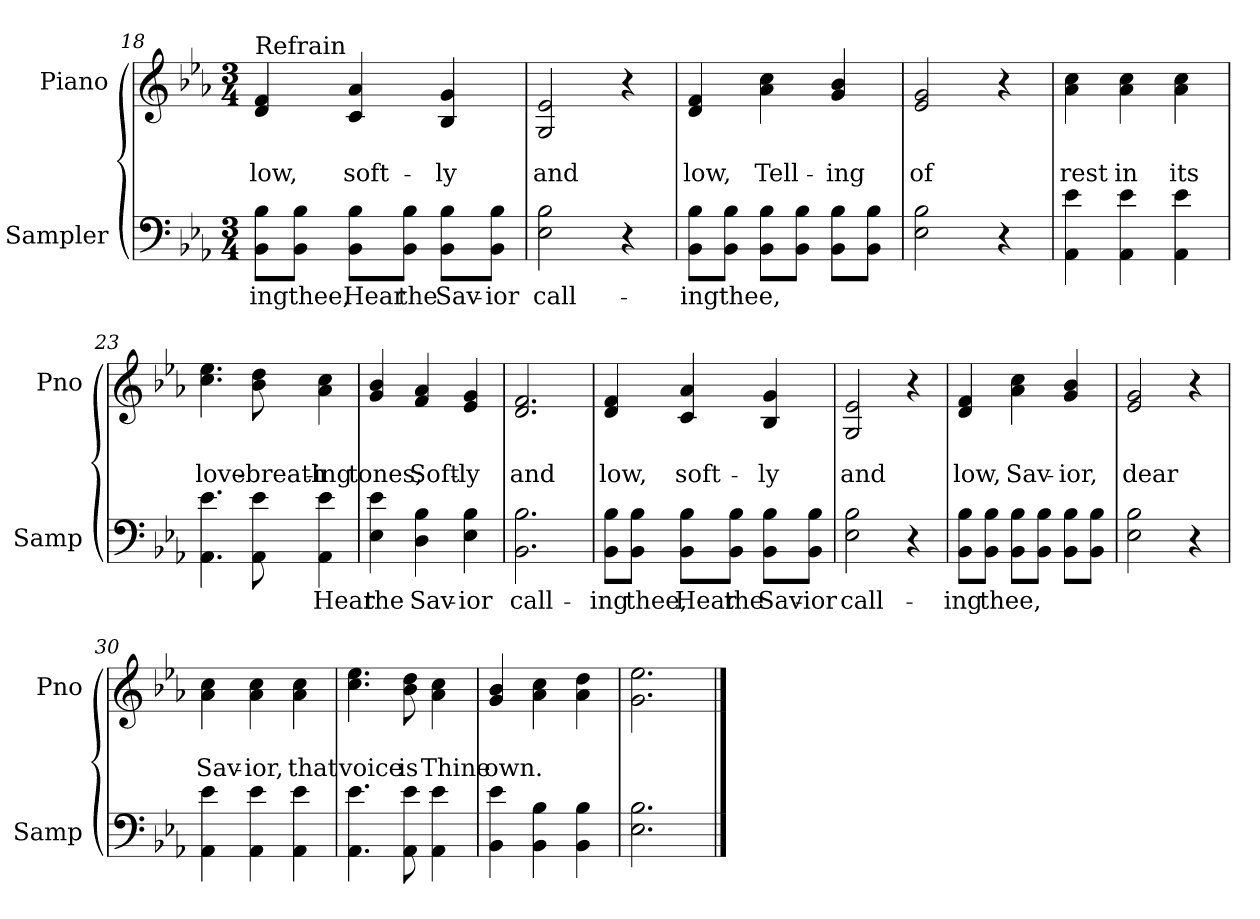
**kern	**text	**kern	**text	**text
*part2	*part2	*part1	*part1	*part1
*staff2	*staff2	*staff1	*staff1	*staff1
*I"Sampler	*	*I"Piano	*	*
*I'Samp	*	*I'Pno	*	*
*clefF4	*	*clefG2	*	*
*k[b-e-a-]	*	*k[b-e-a-]	*	*
*E-:	*	*E-:	*	*
*M3/4	*	*M3/4	*	*
=18	=18	=18	=18	=18
!	!	!LO:TX:t=Refrain	!	!
8BB-\ 8B-\L	-ing	4d 4f	.	low,
8BB-\ 8B-\J	thee,	.	.	.
8BB-\ 8B-\L	Hear	4c 4a-	.	soft-
8BB-\ 8B-\J	the	.	.	.
8BB-\ 8B-\L	Sav-	4B- 4g	.	-ly
8BB-\ 8B-\J	-ior	.	.	.
=19	=19	=19	=19	=19
2E- 2B-	call-	2G 2e-	.	and
4r	.	4r	.	.
=20	=20	=20	=20	=20
8BB-\ 8B-\L	-ing	4d 4f	.	low,
8BB-\ 8B-\J	thee,	.	.	.
8BB-\ 8B-\L	.	4a- 4cc	.	Tell-
8BB-\ 8B-\J	.	.	.	.
8BB-\ 8B-\L	.	4g 4b-	.	-ing
8BB-\ 8B-\J	.	.	.	.
=21	=21	=21	=21	=21
2E- 2B-	.	2e- 2g	.	of
4r	.	4r	.	.
=22	=22	=22	=22	=22
4AA- 4e-	.	4a- 4cc	.	rest
4AA- 4e-	.	4a- 4cc	.	in
4AA- 4e-	.	4a- 4cc	.	its
=23	=23	=23	=23	=23
4.AA- 4.e-	.	4.cc 4.ee-	.	love-
8AA- 8e-	.	8b- 8dd	.	-breath-
4AA- 4e-	Hear	4a- 4cc	.	-ing
=24	=24	=24	=24	=24
4E- 4e-	the	4g 4b-	.	tones;
4D 4B-	Sav-	4f 4a-	.	Soft-
4E- 4B-	-ior	4e- 4g	.	-ly
=25	=25	=25	=25	=25
2.BB- 2.B-	call-	2.d 2.f	.	and
=26	=26	=26	=26	=26
8BB-\ 8B-\L	-ing	4d 4f	.	low,
8BB-\ 8B-\J	thee,	.	.	.
8BB-\ 8B-\L	Hear	4c 4a-	.	soft-
8BB-\ 8B-\J	the	.	.	.
8BB-\ 8B-\L	Sav-	4B- 4g	.	-ly
8BB-\ 8B-\J	-ior	.	.	.
=27	=27	=27	=27	=27
2E- 2B-	call-	2G 2e-	.	and
4r	.	4r	.	.
=28	=28	=28	=28	=28
8BB-\ 8B-\L	-ing	4d 4f	.	low,
8BB-\ 8B-\J	thee,	.	.	.
8BB-\ 8B-\L	.	4a- 4cc	.	Sav-
8BB-\ 8B-\J	.	.	.	.
8BB-\ 8B-\L	.	4g 4b-	.	-ior,
8BB-\ 8B-\J	.	.	.	.
=29	=29	=29	=29	=29
2E- 2B-	.	2e- 2g	.	dear
4r	.	4r	.	.
=30	=30	=30	=30	=30
4AA- 4e-	.	4a- 4cc	.	Sav-
4AA- 4e-	.	4a- 4cc	.	-ior,
4AA- 4e-	.	4a- 4cc	.	that
=31	=31	=31	=31	=31
4.AA- 4.e-	.	4.cc 4.ee-	.	voice
8AA- 8e-	.	8b- 8dd	.	is
4AA- 4e-	.	4a- 4cc	.	Thine
=32	=32	=32	=32	=32
4BB- 4e-	.	4g 4b-	.	own.
4BB- 4B-	.	4a- 4cc	.	.
4BB- 4B-	.	4a- 4dd	.	.
=33	=33	=33	=33	=33
2.E- 2.B-	.	2.g 2.ee-	.	.
==	==	==	==	==
*-	*-	*-	*-	*-
